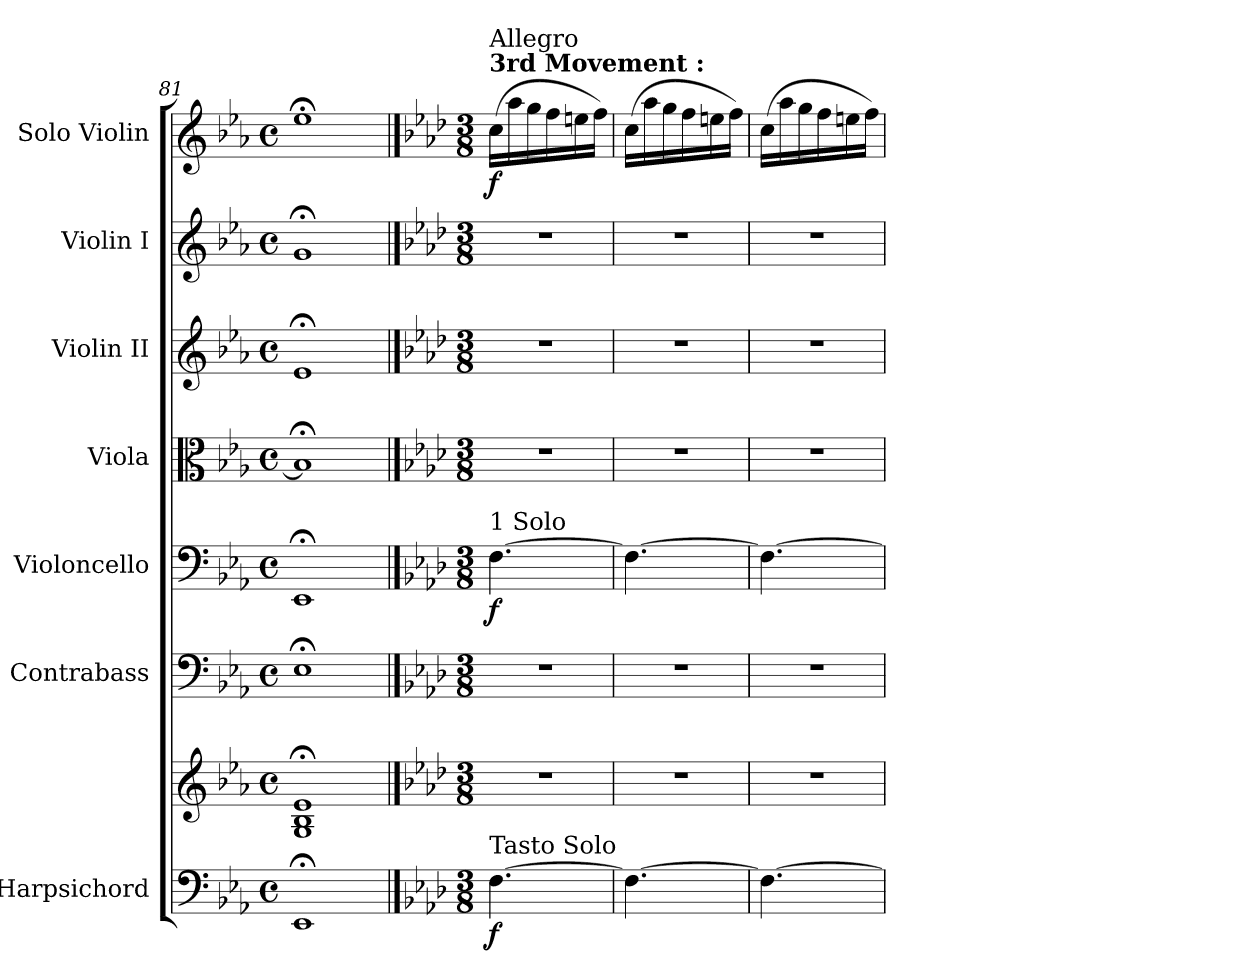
**kern	**kern	**dynam	**kern	**kern	**dynam	**kern	**kern	**kern	**kern	**dynam
*part7	*part7	*part7	*part6	*part5	*part5	*part4	*part3	*part2	*part1	*part1
*staff8	*staff7	*staff7/8	*staff6	*staff5	*staff5	*staff4	*staff3	*staff2	*staff1	*staff1
*I"Harpsichord	*	*	*I"Contrabass	*I"Violoncello	*	*I"Viola	*I"Violin II	*I"Violin I	*I"Solo Violin	*
*I'Hch.	*	*	*I'Cb.	*I'Vc.	*	*I'Vla.	*I'Vln. II	*I'Vln. I	*I'Vln.	*
*clefF4	*clefG2	*	*clefF4	*clefF4	*	*clefC3	*clefG2	*clefG2	*clefG2	*
*	*	*	*ITrd7c12	*	*	*	*	*	*	*
*k[b-e-a-]	*k[b-e-a-]	*	*k[b-e-a-]	*k[b-e-a-]	*	*k[b-e-a-]	*k[b-e-a-]	*k[b-e-a-]	*k[b-e-a-]	*
*M4/4	*M4/4	*	*M4/4	*M4/4	*	*M4/4	*M4/4	*M4/4	*M4/4	*
*met(c)	*met(c)	*	*met(c)	*met(c)	*	*met(c)	*met(c)	*met(c)	*met(c)	*
=81	=81	=81	=81	=81	=81	=81	=81	=81	=81	=81
1EE-;Z	1G;<Z 1B-;<Z 1e-;<Z	.	1EE-;<Z	1EE-;<Z	.	1B-;<Z]	1e-;<Z	1g;<Z	1ee-;<Z	.
==82	==82	==82	==82	==82	==82	==82	==82	==82	==82	==82
*k[b-e-a-d-]	*k[b-e-a-d-]	*	*k[b-e-a-d-]	*k[b-e-a-d-]	*	*k[b-e-a-d-]	*k[b-e-a-d-]	*k[b-e-a-d-]	*k[b-e-a-d-]	*
*M3/8	*M3/8	*	*M3/8	*M3/8	*	*M3/8	*M3/8	*M3/8	*M3/8	*
!	!	!	!	!	!	!	!	!	!LO:TX:a:B:t=3rd Movement &colon;	!
!	!	!	!	!	!	!	!	!	!LO:TX:t=Allegro	!
!	!	!	!	!LO:TX:a:t=1 Solo	!	!	!	!	!	!
!LO:TX:a:t=Tasto Solo	!	!	!	!	!	!	!	!	!	!
!	!	!LO:DY:b=2	!	!	!LO:DY:b	!	!	!	!	!LO:DY:b
[4.F\	4.r	f	4.r	[4.F\	f	4.r	4.r	4.r	(>16cc\LL	f
.	.	.	.	.	.	.	.	.	16aa-\	.
.	.	.	.	.	.	.	.	.	16gg\	.
.	.	.	.	.	.	.	.	.	16ff\	.
.	.	.	.	.	.	.	.	.	16een\	.
.	.	.	.	.	.	.	.	.	16ff\JJ)	.
=83	=83	=83	=83	=83	=83	=83	=83	=83	=83	=83
4.F\_	4.r	.	4.r	4.F\_	.	4.r	4.r	4.r	(>16cc\LL	.
.	.	.	.	.	.	.	.	.	16aa-\	.
.	.	.	.	.	.	.	.	.	16gg\	.
.	.	.	.	.	.	.	.	.	16ff\	.
.	.	.	.	.	.	.	.	.	16een\	.
.	.	.	.	.	.	.	.	.	16ff\JJ)	.
!!LO:PB:g=z
=84	=84	=84	=84	=84	=84	=84	=84	=84	=84	=84
4.F\_	4.r	.	4.r	4.F\_	.	4.r	4.r	4.r	(>16cc\LL	.
.	.	.	.	.	.	.	.	.	16aa-\	.
.	.	.	.	.	.	.	.	.	16gg\	.
.	.	.	.	.	.	.	.	.	16ff\	.
.	.	.	.	.	.	.	.	.	16een\	.
.	.	.	.	.	.	.	.	.	16ff\JJ)	.
=	=	=	=	=	=	=	=	=	=	=
*-	*-	*-	*-	*-	*-	*-	*-	*-	*-	*-
